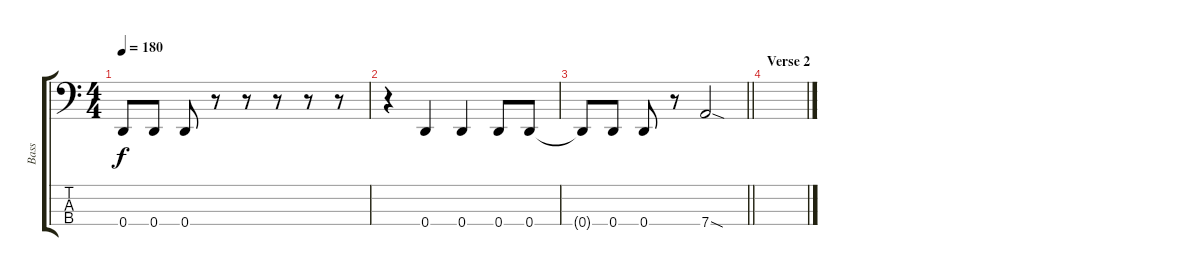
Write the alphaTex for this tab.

\track ("Bass" "Bass") {instrument electricbassfinger}
\staff {score tabs}
\tuning (G2 D2 A1 D1) {hide}
\ts (4 4)
\tempo 180
\clef f4
\ks c
0.4{t}.8{dy f} 0.4.8 0.4.8 r.8 r.8 r.8 r.8 r.8 |
r.4 0.4.4 0.4.4 0.4.8 0.4.8 |
\barLineRight lightlight
0.4{t}.8 0.4.8 0.4.8 r.8 7.4{sod}.2 |
\section ("" "Verse 2")
